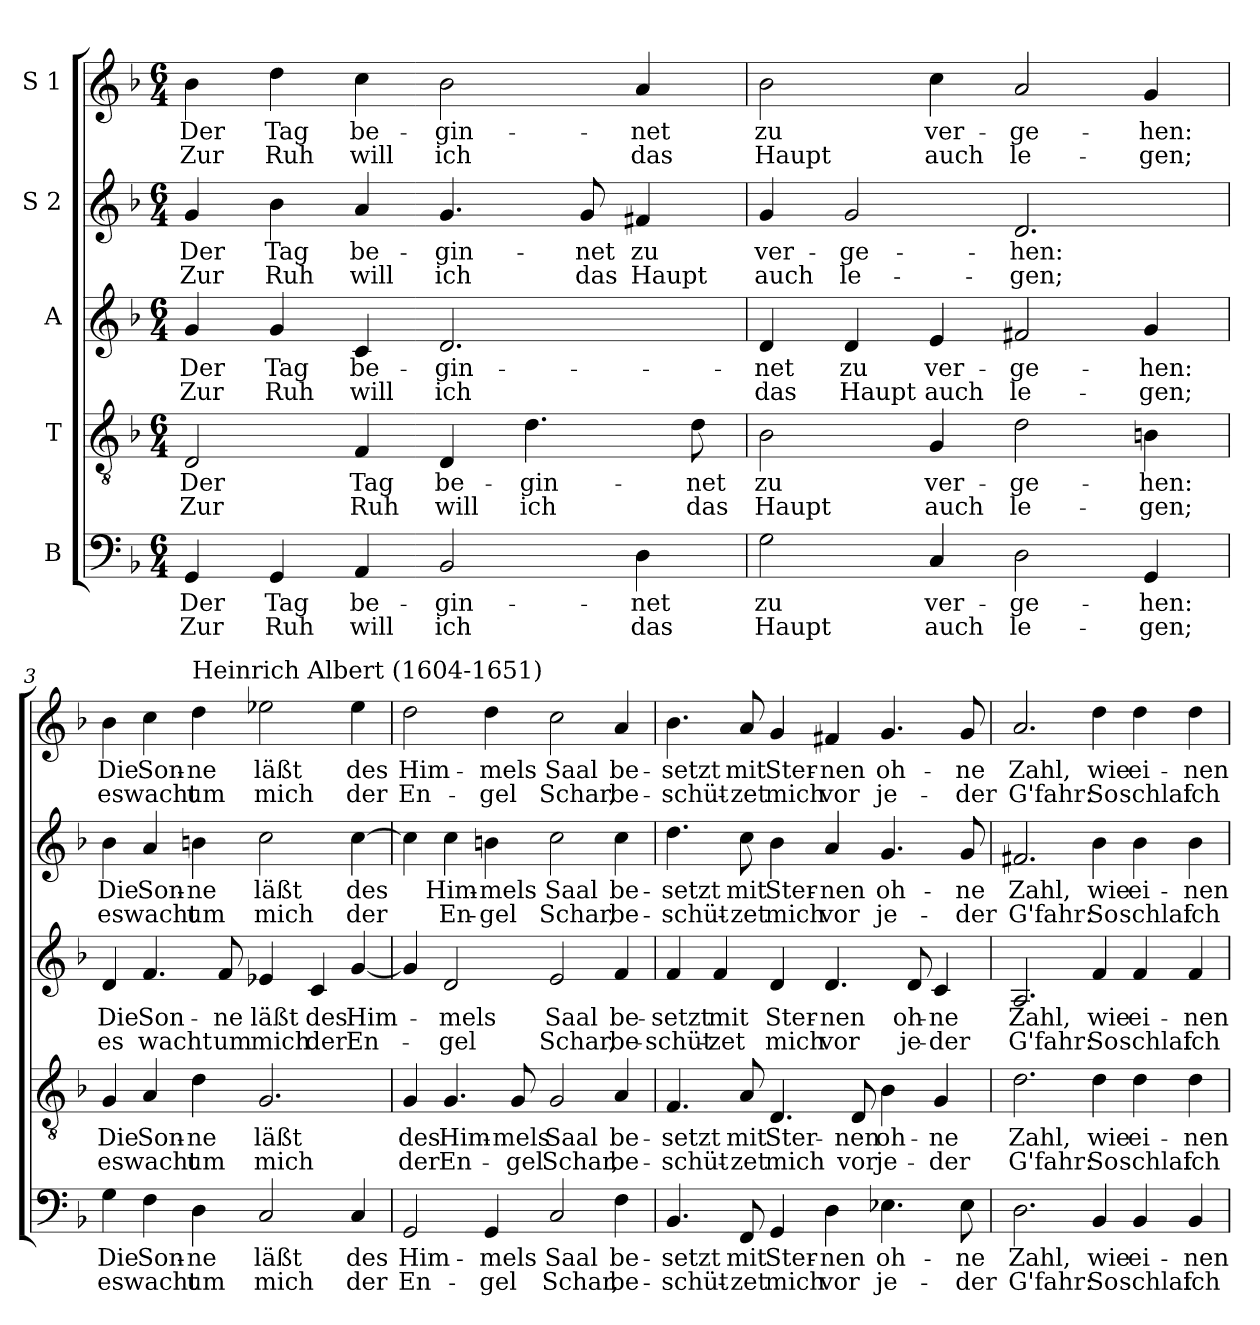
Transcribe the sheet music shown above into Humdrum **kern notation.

**kern	**text	**text	**kern	**text	**text	**kern	**text	**text	**kern	**text	**text	**kern	**text	**text
*part5	*part5	*part5	*part4	*part4	*part4	*part3	*part3	*part3	*part2	*part2	*part2	*part1	*part1	*part1
*staff5	*staff5	*staff5	*staff4	*staff4	*staff4	*staff3	*staff3	*staff3	*staff2	*staff2	*staff2	*staff1	*staff1	*staff1
*I"B	*	*	*I"T	*	*	*I"A	*	*	*I"S 2	*	*	*I"S 1	*	*
*clefF4	*	*	*clefGv2	*	*	*clefG2	*	*	*clefG2	*	*	*clefG2	*	*
*k[b-]	*	*	*k[b-]	*	*	*k[b-]	*	*	*k[b-]	*	*	*k[b-]	*	*
*F:	*	*	*F:	*	*	*F:	*	*	*F:	*	*	*F:	*	*
*M6/4	*	*	*M6/4	*	*	*M6/4	*	*	*M6/4	*	*	*M6/4	*	*
=1	=1	=1	=1	=1	=1	=1	=1	=1	=1	=1	=1	=1	=1	=1
!	!LO:LY:b	!LO:LY:b	!	!LO:LY:b	!LO:LY:b	!	!LO:LY:b	!LO:LY:b	!	!LO:LY:b	!LO:LY:b	!	!LO:LY:b	!LO:LY:b
4GG/	Der	Zur	2D/	Der	Zur	4g/	Der	Zur	4g/	Der	Zur	4b-\	Der	Zur
!	!LO:LY:b	!LO:LY:b	!	!	!	!	!LO:LY:b	!LO:LY:b	!	!LO:LY:b	!LO:LY:b	!	!LO:LY:b	!LO:LY:b
4GG/	Tag	Ruh	.	.	.	4g/	Tag	Ruh	4b-\	Tag	Ruh	4dd\	Tag	Ruh
!	!LO:LY:b	!LO:LY:b	!	!LO:LY:b	!LO:LY:b	!	!LO:LY:b	!LO:LY:b	!	!LO:LY:b	!LO:LY:b	!	!LO:LY:b	!LO:LY:b
4AA/	be-	will	4F/	Tag	Ruh	4c/	be-	will	4a/	be-	will	4cc\	be-	will
!	!LO:LY:b	!LO:LY:b	!	!LO:LY:b	!LO:LY:b	!	!LO:LY:b	!LO:LY:b	!	!LO:LY:b	!LO:LY:b	!	!LO:LY:b	!LO:LY:b
2BB-/	-gin-	ich	4D/	be-	will	2.d/	-gin-	ich	4.g/	-gin-	ich	2b-\	-gin-	ich
!	!	!	!	!LO:LY:b	!LO:LY:b	!	!	!	!	!	!	!	!	!
.	.	.	4.d\	-gin-	ich	.	.	.	.	.	.	.	.	.
!	!	!	!	!	!	!	!	!	!	!LO:LY:b	!LO:LY:b	!	!	!
.	.	.	.	.	.	.	.	.	8g/	-net	das	.	.	.
!	!LO:LY:b	!LO:LY:b	!	!	!	!	!	!	!	!LO:LY:b	!LO:LY:b	!	!LO:LY:b	!LO:LY:b
4D\	-net	das	.	.	.	.	.	.	4f#X/	zu	Haupt	4a/	-net	das
!	!	!	!	!LO:LY:b	!LO:LY:b	!	!	!	!	!	!	!	!	!
.	.	.	8d\	-net	das	.	.	.	.	.	.	.	.	.
=2	=2	=2	=2	=2	=2	=2	=2	=2	=2	=2	=2	=2	=2	=2
!	!LO:LY:b	!LO:LY:b	!	!LO:LY:b	!LO:LY:b	!	!LO:LY:b	!LO:LY:b	!	!LO:LY:b	!LO:LY:b	!	!LO:LY:b	!LO:LY:b
2G\	zu	Haupt	2B-\	zu	Haupt	4d/	-net	das	4g/	ver-	auch	2b-\	zu	Haupt
!	!	!	!	!	!	!	!LO:LY:b	!LO:LY:b	!	!LO:LY:b	!LO:LY:b	!	!	!
.	.	.	.	.	.	4d/	zu	Haupt	2g/	-ge-	le-	.	.	.
!	!LO:LY:b	!LO:LY:b	!	!LO:LY:b	!LO:LY:b	!	!LO:LY:b	!LO:LY:b	!	!	!	!	!LO:LY:b	!LO:LY:b
4C/	ver-	auch	4G/	ver-	auch	4e/	ver-	auch	.	.	.	4cc\	ver-	auch
!	!LO:LY:b	!LO:LY:b	!	!LO:LY:b	!LO:LY:b	!	!LO:LY:b	!LO:LY:b	!	!LO:LY:b	!LO:LY:b	!	!LO:LY:b	!LO:LY:b
2D\	-ge-	le-	2d\	-ge-	le-	2f#X/	-ge-	le-	2.d/	-hen:	-gen;	2a/	-ge-	le-
!	!LO:LY:b	!LO:LY:b	!	!LO:LY:b	!LO:LY:b	!	!LO:LY:b	!LO:LY:b	!	!	!	!	!LO:LY:b	!LO:LY:b
4GG/	-hen:	-gen;	4Bn\	-hen:	-gen;	4g/	-hen:	-gen;	.	.	.	4g/	-hen:	-gen;
=3	=3	=3	=3	=3	=3	=3	=3	=3	=3	=3	=3	=3	=3	=3
!	!LO:LY:b	!LO:LY:b	!	!LO:LY:b	!LO:LY:b	!	!LO:LY:b	!LO:LY:b	!	!LO:LY:b	!LO:LY:b	!	!LO:LY:b	!LO:LY:b
4G\	Die	es	4G/	Die	es	4d/	Die	es	4b-\	Die	es	4b-\	Die	es
!	!LO:LY:b	!LO:LY:b	!	!LO:LY:b	!LO:LY:b	!	!LO:LY:b	!LO:LY:b	!	!LO:LY:b	!LO:LY:b	!	!LO:LY:b	!LO:LY:b
4F\	Son-	wacht	4A/	Son-	wacht	4.f/	Son-	wacht	4a/	Son-	wacht	4cc\	Son-	wacht
!	!	!	!	!	!	!	!	!	!	!	!	!LO:TX:a:t=Heinrich Albert (1604-1651)	!	!
!	!LO:LY:b	!LO:LY:b	!	!LO:LY:b	!LO:LY:b	!	!	!	!	!LO:LY:b	!LO:LY:b	!	!LO:LY:b	!LO:LY:b
4D\	-ne	um	4d\	-ne	um	.	.	.	4bn\	-ne	um	4dd\	-ne	um
!	!	!	!	!	!	!	!LO:LY:b	!LO:LY:b	!	!	!	!	!	!
.	.	.	.	.	.	8f/	-ne	um	.	.	.	.	.	.
!	!LO:LY:b	!LO:LY:b	!	!LO:LY:b	!LO:LY:b	!	!LO:LY:b	!LO:LY:b	!	!LO:LY:b	!LO:LY:b	!	!LO:LY:b	!LO:LY:b
2C/	läßt	mich	2.G/	läßt	mich	4e-X/	läßt	mich	2cc\	läßt	mich	2ee-X\	läßt	mich
!	!	!	!	!	!	!	!LO:LY:b	!LO:LY:b	!	!	!	!	!	!
.	.	.	.	.	.	4c/	des	der	.	.	.	.	.	.
!	!LO:LY:b	!LO:LY:b	!	!	!	!	!LO:LY:b	!LO:LY:b	!	!LO:LY:b	!LO:LY:b	!	!LO:LY:b	!LO:LY:b
4C/	des	der	.	.	.	[4g/	Him-	En-	[4cc\	des	der	4ee-\	des	der
!!LO:LB:g=z
=4	=4	=4	=4	=4	=4	=4	=4	=4	=4	=4	=4	=4	=4	=4
!	!LO:LY:b	!LO:LY:b	!	!LO:LY:b	!LO:LY:b	!	!	!	!	!	!	!	!LO:LY:b	!LO:LY:b
2GG/	Him-	En-	4G/	des	der	4g/]	.	.	4cc\]	.	.	2dd\	Him-	En-
!	!	!	!	!LO:LY:b	!LO:LY:b	!	!LO:LY:b	!LO:LY:b	!	!LO:LY:b	!LO:LY:b	!	!	!
.	.	.	4.G/	Him-	En-	2d/	-mels	-gel	4cc\	Him-	En-	.	.	.
!	!LO:LY:b	!LO:LY:b	!	!	!	!	!	!	!	!LO:LY:b	!LO:LY:b	!	!LO:LY:b	!LO:LY:b
4GG/	-mels	-gel	.	.	.	.	.	.	4bn\	-mels	-gel	4dd\	-mels	-gel
!	!	!	!	!LO:LY:b	!LO:LY:b	!	!	!	!	!	!	!	!	!
.	.	.	8G/	-mels	-gel	.	.	.	.	.	.	.	.	.
!	!LO:LY:b	!LO:LY:b	!	!LO:LY:b	!LO:LY:b	!	!LO:LY:b	!LO:LY:b	!	!LO:LY:b	!LO:LY:b	!	!LO:LY:b	!LO:LY:b
2C/	Saal	Schar,	2G/	Saal	Schar,	2e/	Saal	Schar,	2cc\	Saal	Schar,	2cc\	Saal	Schar,
!	!LO:LY:b	!LO:LY:b	!	!LO:LY:b	!LO:LY:b	!	!LO:LY:b	!LO:LY:b	!	!LO:LY:b	!LO:LY:b	!	!LO:LY:b	!LO:LY:b
4F\	be-	be-	4A/	be-	be-	4f/	be-	be-	4cc\	be-	be-	4a/	be-	be-
=5	=5	=5	=5	=5	=5	=5	=5	=5	=5	=5	=5	=5	=5	=5
!	!LO:LY:b	!LO:LY:b	!	!LO:LY:b	!LO:LY:b	!	!LO:LY:b	!LO:LY:b	!	!LO:LY:b	!LO:LY:b	!	!LO:LY:b	!LO:LY:b
4.BB-/	-setzt	-schüt-	4.F/	-setzt	-schüt-	4f/	-setzt	-schüt-	4.dd\	-setzt	-schüt-	4.b-\	-setzt	-schüt-
!	!	!	!	!	!	!	!LO:LY:b	!LO:LY:b	!	!	!	!	!	!
.	.	.	.	.	.	4f/	mit	-zet	.	.	.	.	.	.
!	!LO:LY:b	!LO:LY:b	!	!LO:LY:b	!LO:LY:b	!	!	!	!	!LO:LY:b	!LO:LY:b	!	!LO:LY:b	!LO:LY:b
8FF/	mit	-zet	8A/	mit	-zet	.	.	.	8cc\	mit	-zet	8a/	mit	-zet
!	!LO:LY:b	!LO:LY:b	!	!LO:LY:b	!LO:LY:b	!	!LO:LY:b	!LO:LY:b	!	!LO:LY:b	!LO:LY:b	!	!LO:LY:b	!LO:LY:b
4GG/	Ster-	mich	4.D/	Ster-	mich	4d/	Ster-	mich	4b-\	Ster-	mich	4g/	Ster-	mich
!	!LO:LY:b	!LO:LY:b	!	!	!	!	!LO:LY:b	!LO:LY:b	!	!LO:LY:b	!LO:LY:b	!	!LO:LY:b	!LO:LY:b
4D\	-nen	vor	.	.	.	4.d/	-nen	vor	4a/	-nen	vor	4f#X/	-nen	vor
!	!	!	!	!LO:LY:b	!LO:LY:b	!	!	!	!	!	!	!	!	!
.	.	.	8D/	-nen	vor	.	.	.	.	.	.	.	.	.
!	!LO:LY:b	!LO:LY:b	!	!LO:LY:b	!LO:LY:b	!	!	!	!	!LO:LY:b	!LO:LY:b	!	!LO:LY:b	!LO:LY:b
4.E-X\	oh-	je-	4B-\	oh-	je-	.	.	.	4.g/	oh-	je-	4.g/	oh-	je-
!	!	!	!	!	!	!	!LO:LY:b	!LO:LY:b	!	!	!	!	!	!
.	.	.	.	.	.	8d/	oh-	je-	.	.	.	.	.	.
!	!	!	!	!LO:LY:b	!LO:LY:b	!	!LO:LY:b	!LO:LY:b	!	!	!	!	!	!
.	.	.	4G/	-ne	-der	4c/	-ne	-der	.	.	.	.	.	.
!	!LO:LY:b	!LO:LY:b	!	!	!	!	!	!	!	!LO:LY:b	!LO:LY:b	!	!LO:LY:b	!LO:LY:b
8E-\	-ne	-der	.	.	.	.	.	.	8g/	-ne	-der	8g/	-ne	-der
=6	=6	=6	=6	=6	=6	=6	=6	=6	=6	=6	=6	=6	=6	=6
!	!LO:LY:b	!LO:LY:b	!	!LO:LY:b	!LO:LY:b	!	!LO:LY:b	!LO:LY:b	!	!LO:LY:b	!LO:LY:b	!	!LO:LY:b	!LO:LY:b
2.D\	Zahl,	G'fahr:	2.d\	Zahl,	G'fahr:	2.A/	Zahl,	G'fahr:	2.f#X/	Zahl,	G'fahr:	2.a/	Zahl,	G'fahr:
!	!LO:LY:b	!LO:LY:b	!	!LO:LY:b	!LO:LY:b	!	!LO:LY:b	!LO:LY:b	!	!LO:LY:b	!LO:LY:b	!	!LO:LY:b	!LO:LY:b
4BB-/	wie	So	4d\	wie	So	4f/	wie	So	4b-\	wie	So	4dd\	wie	So
!	!LO:LY:b	!LO:LY:b	!	!LO:LY:b	!LO:LY:b	!	!LO:LY:b	!LO:LY:b	!	!LO:LY:b	!LO:LY:b	!	!LO:LY:b	!LO:LY:b
4BB-/	ei-	schlaf	4d\	ei-	schlaf	4f/	ei-	schlaf	4b-\	ei-	schlaf	4dd\	ei-	schlaf
!	!LO:LY:b	!LO:LY:b	!	!LO:LY:b	!LO:LY:b	!	!LO:LY:b	!LO:LY:b	!	!LO:LY:b	!LO:LY:b	!	!LO:LY:b	!LO:LY:b
4BB-/	-nen	ich	4d\	-nen	ich	4f/	-nen	ich	4b-\	-nen	ich	4dd\	-nen	ich
=	=	=	=	=	=	=	=	=	=	=	=	=	=	=
*-	*-	*-	*-	*-	*-	*-	*-	*-	*-	*-	*-	*-	*-	*-
